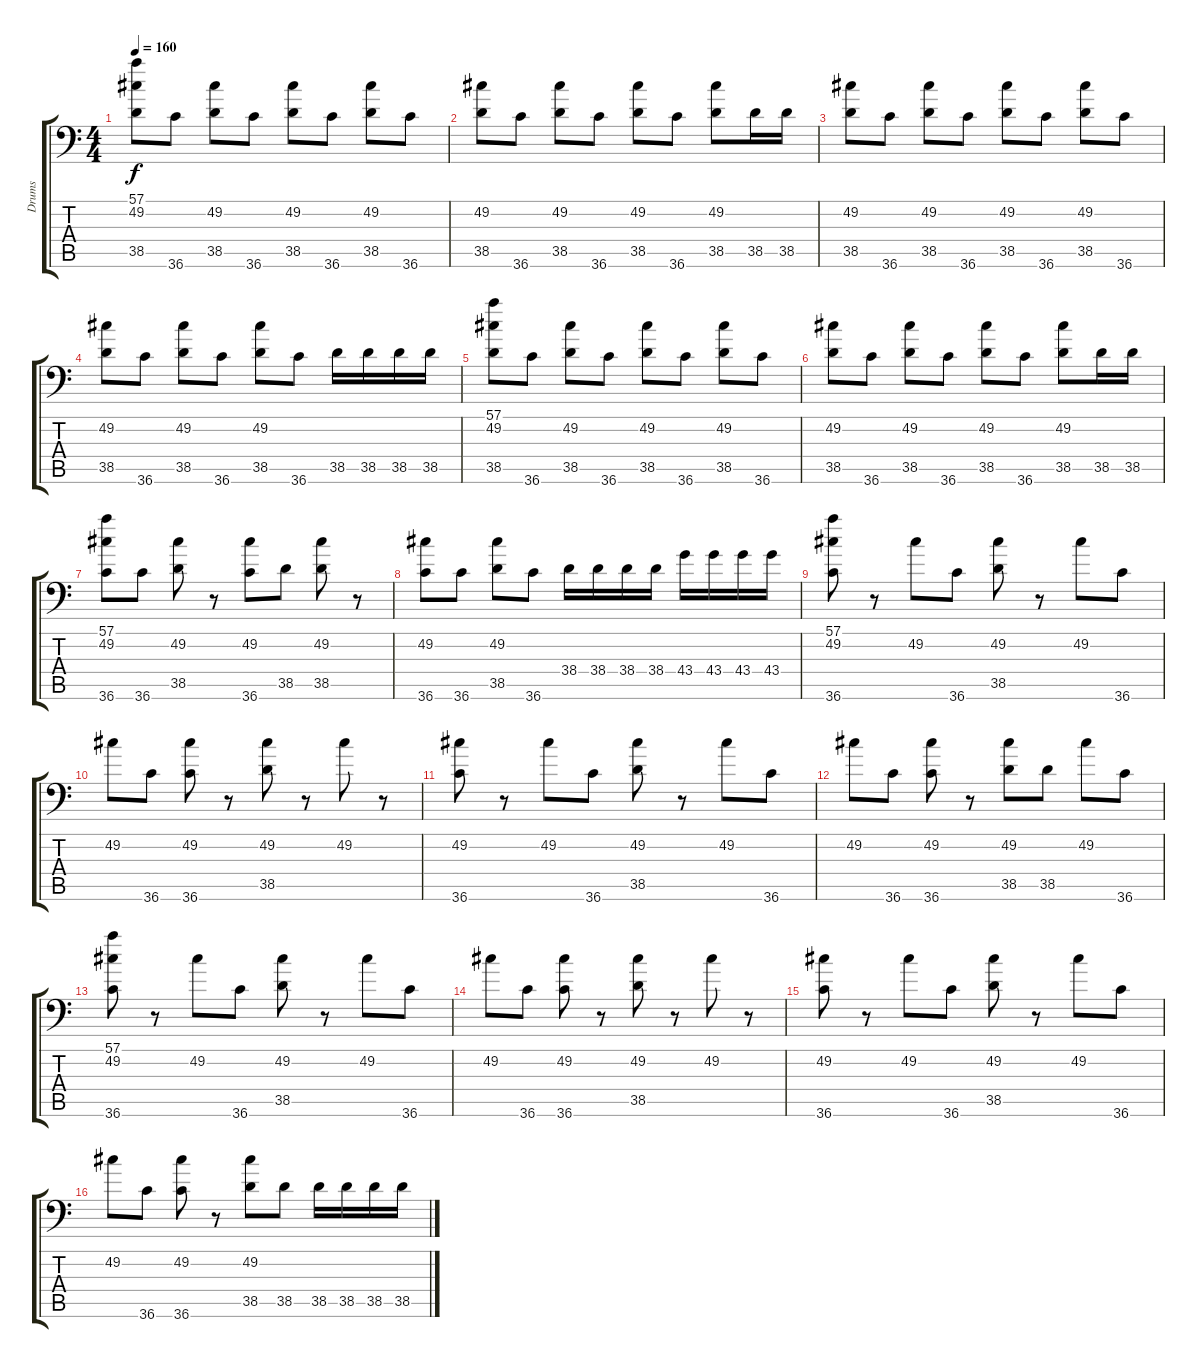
\track ("Drums" "Drums") {instrument acousticgrandpiano}
\staff {score tabs}
\tuning (C-1 C-1 C-1 C-1 C-1 C-1) {hide}
\ts (4 4)
\tempo 160
\clef f4
\ks c
(57.1 49.2 38.5).8{dy f} 36.6.8 (49.2 38.5).8 36.6.8 (49.2 38.5).8 36.6.8 (49.2 38.5).8 36.6.8 |
(49.2 38.5).8 36.6.8 (49.2 38.5).8 36.6.8 (49.2 38.5).8 36.6.8 (49.2 38.5).8 38.5.16 38.5.16 |
(49.2 38.5).8 36.6.8 (49.2 38.5).8 36.6.8 (49.2 38.5).8 36.6.8 (49.2 38.5).8 36.6.8 |
(49.2 38.5).8 36.6.8 (49.2 38.5).8 36.6.8 (49.2 38.5).8 36.6.8 38.5.16 38.5.16 38.5.16 38.5.16 |
(57.1 49.2 38.5).8 36.6.8 (49.2 38.5).8 36.6.8 (49.2 38.5).8 36.6.8 (49.2 38.5).8 36.6.8 |
(49.2 38.5).8 36.6.8 (49.2 38.5).8 36.6.8 (49.2 38.5).8 36.6.8 (49.2 38.5).8 38.5.16 38.5.16 |
(57.1 49.2 36.6).8 36.6.8 (49.2 38.5).8 r.8 (49.2 36.6).8 38.5.8 (49.2 38.5).8 r.8 |
(49.2 36.6).8 36.6.8 (49.2 38.5).8 36.6.8 38.4.16 38.4.16 38.4.16 38.4.16 43.4.16 43.4.16 43.4.16 43.4.16 |
(57.1 49.2 36.6).8 r.8 49.2.8 36.6.8 (49.2 38.5).8 r.8 49.2.8 36.6.8 |
49.2.8 36.6.8 (49.2 36.6).8 r.8 (49.2 38.5).8 r.8 49.2.8 r.8 |
(49.2 36.6).8 r.8 49.2.8 36.6.8 (49.2 38.5).8 r.8 49.2.8 36.6.8 |
49.2.8 36.6.8 (49.2 36.6).8 r.8 (49.2 38.5).8 38.5.8 49.2.8 36.6.8 |
(57.1 49.2 36.6).8 r.8 49.2.8 36.6.8 (49.2 38.5).8 r.8 49.2.8 36.6.8 |
49.2.8 36.6.8 (49.2 36.6).8 r.8 (49.2 38.5).8 r.8 49.2.8 r.8 |
(49.2 36.6).8 r.8 49.2.8 36.6.8 (49.2 38.5).8 r.8 49.2.8 36.6.8 |
49.2.8 36.6.8 (49.2 36.6).8 r.8 (49.2 38.5).8 38.5.8 38.5.16 38.5.16 38.5.16 38.5.16
